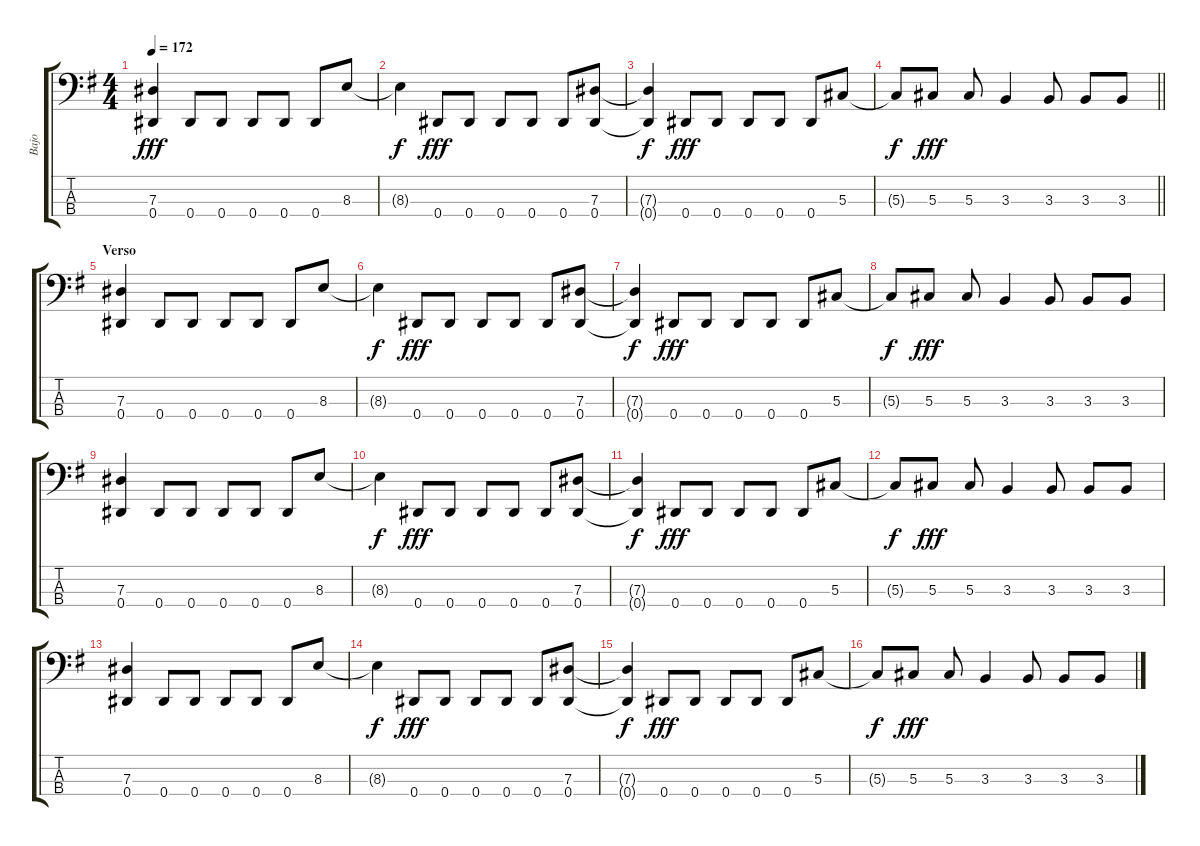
\track ("Bajo" "Bajo") {instrument electricbasspick}
\staff {score tabs}
\tuning (Gb2 Db2 Ab1 Eb1) {hide}
\ts (4 4)
\tempo 172
\clef f4
\ks eminor
(7.3 0.4).4{dy fff} 0.4.8 0.4.8 0.4.8 0.4.8 0.4.8 8.3.8 |
8.3{t}.4{dy f} 0.4.8{dy fff} 0.4.8 0.4.8 0.4.8 0.4.8 (7.3 0.4).8 |
(7.3{t} 0.4{t}).4{dy f} 0.4.8{dy fff} 0.4.8 0.4.8 0.4.8 0.4.8 5.3.8 |
\barLineRight lightlight
5.3{t}.8{dy f} 5.3.8{dy fff} 5.3.8 3.3.4 3.3.8 3.3.8 3.3.8 |
\section ("" "Verso")
(7.3 0.4).4 0.4.8 0.4.8 0.4.8 0.4.8 0.4.8 8.3.8 |
8.3{t}.4{dy f} 0.4.8{dy fff} 0.4.8 0.4.8 0.4.8 0.4.8 (7.3 0.4).8 |
(7.3{t} 0.4{t}).4{dy f} 0.4.8{dy fff} 0.4.8 0.4.8 0.4.8 0.4.8 5.3.8 |
5.3{t}.8{dy f} 5.3.8{dy fff} 5.3.8 3.3.4 3.3.8 3.3.8 3.3.8 |
(7.3 0.4).4 0.4.8 0.4.8 0.4.8 0.4.8 0.4.8 8.3.8 |
8.3{t}.4{dy f} 0.4.8{dy fff} 0.4.8 0.4.8 0.4.8 0.4.8 (7.3 0.4).8 |
(7.3{t} 0.4{t}).4{dy f} 0.4.8{dy fff} 0.4.8 0.4.8 0.4.8 0.4.8 5.3.8 |
5.3{t}.8{dy f} 5.3.8{dy fff} 5.3.8 3.3.4 3.3.8 3.3.8 3.3.8 |
(7.3 0.4).4 0.4.8 0.4.8 0.4.8 0.4.8 0.4.8 8.3.8 |
8.3{t}.4{dy f} 0.4.8{dy fff} 0.4.8 0.4.8 0.4.8 0.4.8 (7.3 0.4).8 |
(7.3{t} 0.4{t}).4{dy f} 0.4.8{dy fff} 0.4.8 0.4.8 0.4.8 0.4.8 5.3.8 |
5.3{t}.8{dy f} 5.3.8{dy fff} 5.3.8 3.3.4 3.3.8 3.3.8 3.3.8
